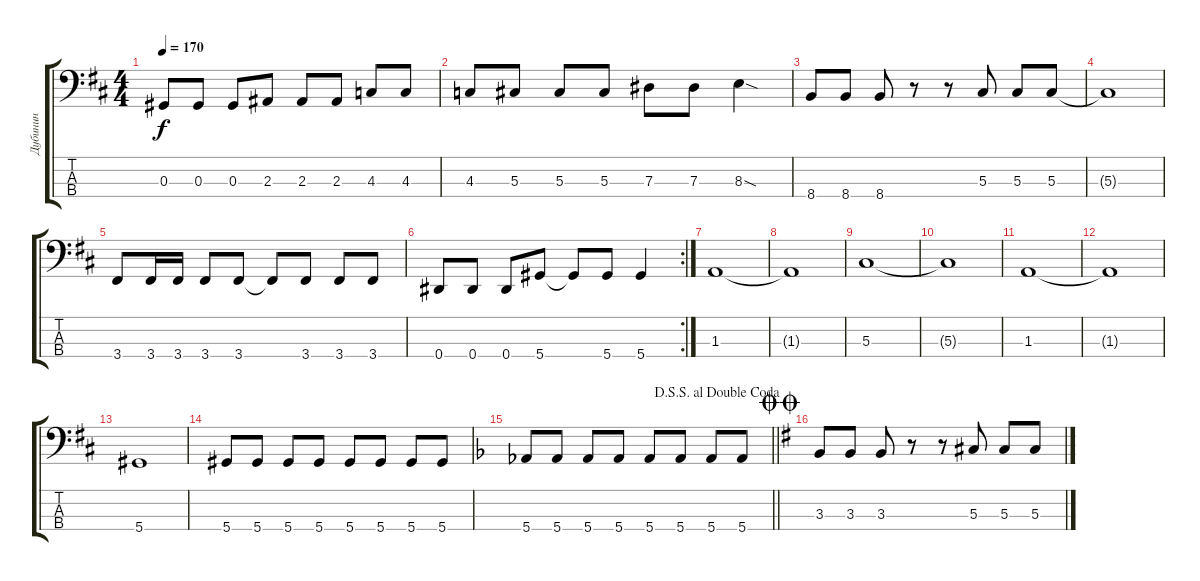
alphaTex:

\track ("Дубинин" "Дубинин") {instrument electricbassfinger}
\staff {score tabs}
\tuning (Gb2 Db2 Ab1 Eb1) {hide}
\ts (4 4)
\tempo 170
\clef f4
\ks d
0.3.8{dy f} 0.3.8 0.3.8 2.3.8 2.3.8 2.3.8 4.3.8 4.3.8 |
4.3.8 5.3.8 5.3.8 5.3.8 7.3.8 7.3.8 8.3{sod}.4 |
8.4.8 8.4.8 8.4.8 r.8 r.8 5.3.8 5.3.8 5.3.8 |
5.3{t}.1 |
3.4.8 3.4.16 3.4.16 3.4.8 3.4.8 3.4{t}.8 3.4.8 3.4.8 3.4.8 |
\rc 2
0.4.8 0.4.8 0.4.8 5.4.8 5.4{t}.8 5.4.8 5.4.4 |
1.3.1 |
1.3{t}.1 |
5.3.1 |
5.3{t}.1 |
1.3.1 |
1.3{t}.1 |
5.4.1 |
5.4.8 5.4.8 5.4.8 5.4.8 5.4.8 5.4.8 5.4.8 5.4.8 |
\jump dalsegnosegnoaldoublecoda
\barLineRight lightlight
\ks f
5.4.8 5.4.8 5.4.8 5.4.8 5.4.8 5.4.8 5.4.8 5.4.8 |
\jump doublecoda
\ks g
3.3.8 3.3.8 3.3.8 r.8 r.8 5.3.8 5.3.8 5.3.8
